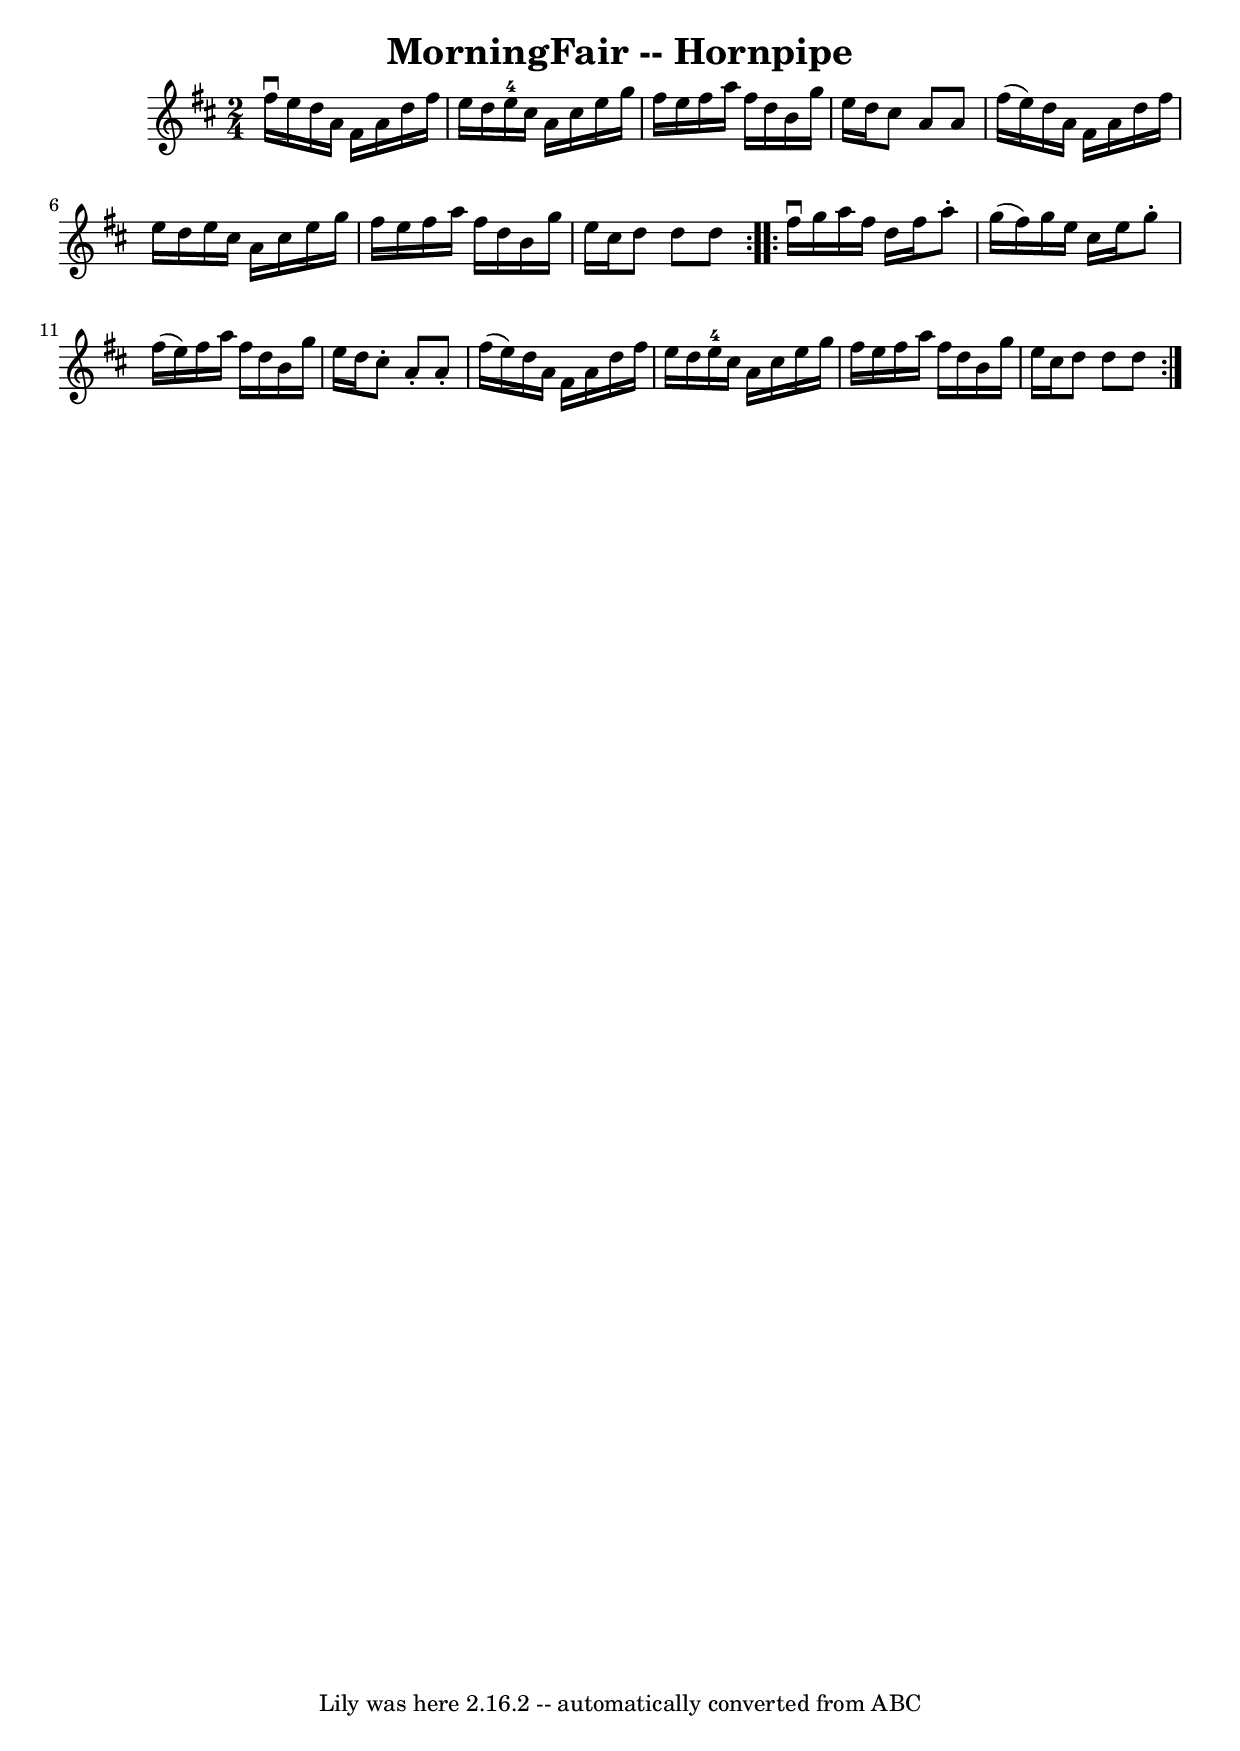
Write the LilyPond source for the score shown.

\version "2.16.2"
\include "Mammoth.ily"
\header {
  %% book = "Cole's 1000 Fiddle Tunes"
  crossRefNumber = "1"
  footnotes = ""
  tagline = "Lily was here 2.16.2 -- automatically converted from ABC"
  title = "MorningFair -- Hornpipe"

}
voicedefault =  {



  \repeat volta 2 {

    \time 2/4 
    \key d \major
    fis''16^\downbow e''16  |
    d''16 a'16   
    fis'16 a'16 d''16 fis''16 e''16 d''16  |
    e''16-4   
    cis''16 a'16 cis''16 e''16 g''16 fis''16 e''16  |
    
    fis''16 a''16 fis''16 d''16 b'16 g''16 e''16 d''16  
    |
    cis''8 a'8 a'8 fis''16 (e''16) |
    d''16    
    a'16 fis'16 a'16 d''16 fis''16 e''16 d''16  |
    e''16  
    cis''16 a'16 cis''16 e''16 g''16 fis''16 e''16  |
    
    fis''16 a''16 fis''16 d''16 b'16 g''16 e''16 cis''16  
    |
    d''8 d''8 d''8  
  }     
  \repeat volta 2 {
    fis''16^\downbow   
    g''16  |
    a''16 fis''16 d''16 fis''16 a''8 -. g''16 (
    fis''16) |
    g''16 e''16 cis''16 e''16 g''8 -. fis''16 
    (e''16) |
    fis''16 a''16 fis''16 d''16 b'16 g''16  
    e''16 d''16  |
    cis''8 -. a'8 -. a'8 -. fis''16 (e''16  
    -) |
    d''16 a'16 fis'16 a'16 d''16 fis''16 e''16    
    d''16  |
    e''16-4 cis''16 a'16 cis''16 e''16 g''16    
    fis''16 e''16  |
    fis''16 a''16 fis''16 d''16 b'16    
    g''16 e''16 cis''16  |
    d''8 d''8 d''8  
  }   

}

\score{
  <<

    \context Staff="default"
    {
      \voicedefault 
      
    }

  >>
  \layout {
    
  }
  \midi {
  }

}
